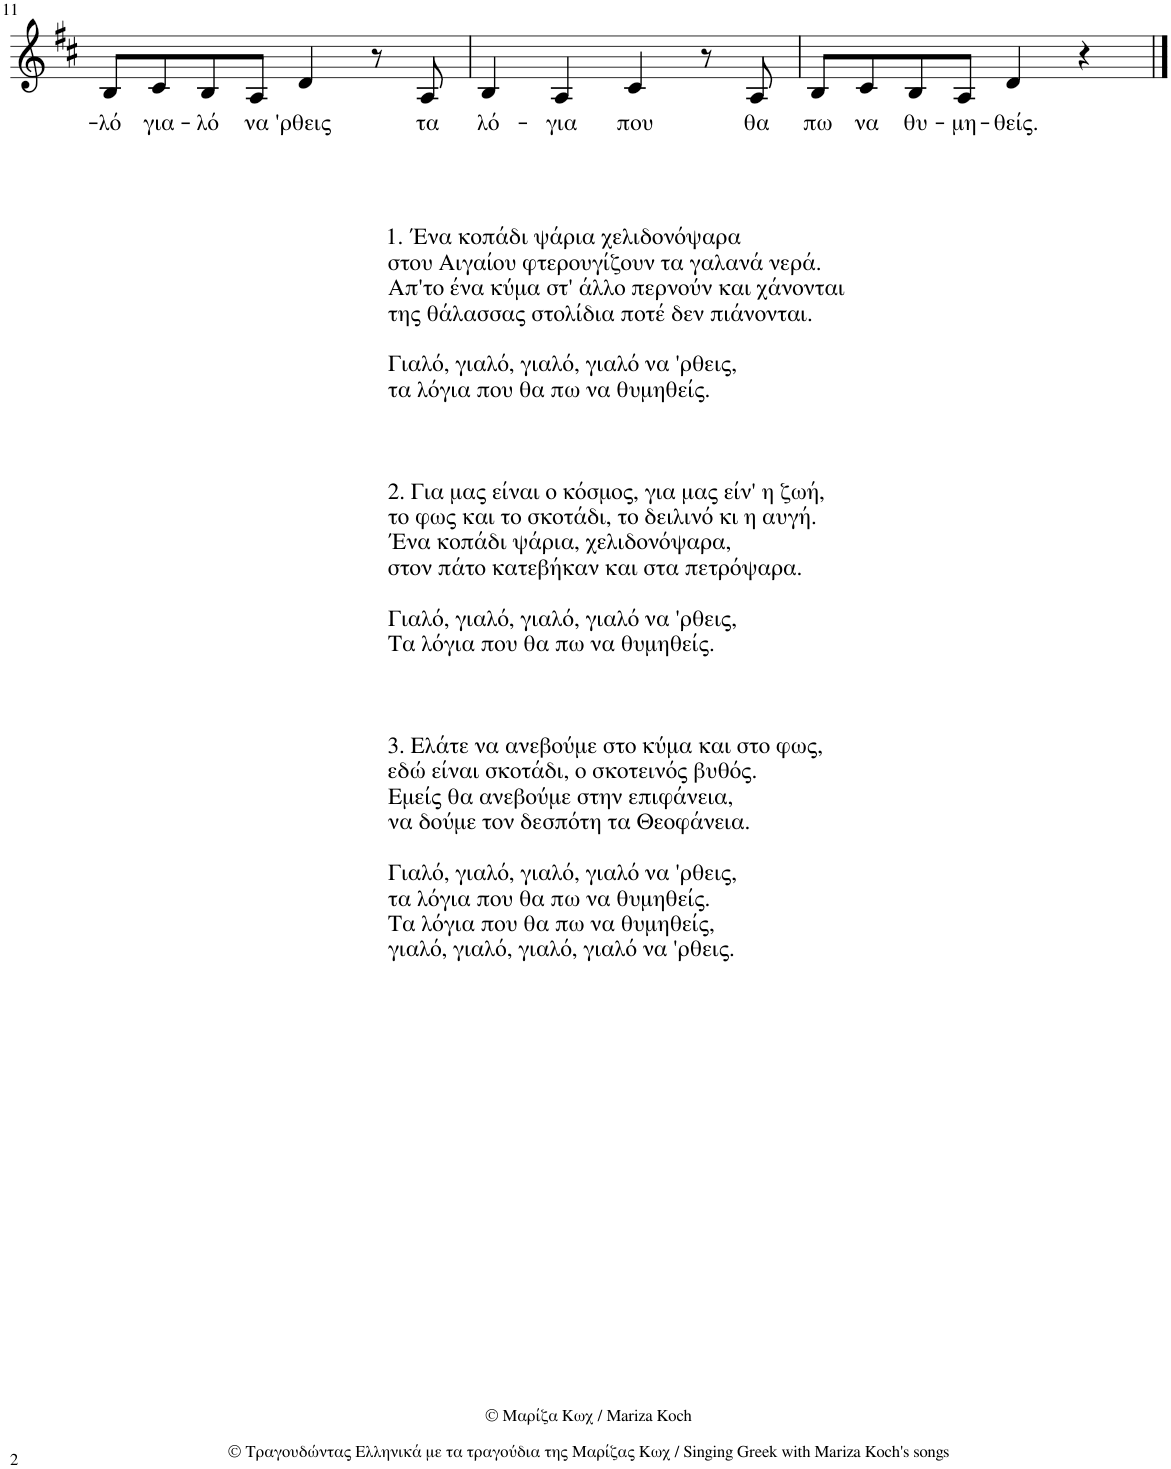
**kern	**text
*part1	*part1
*staff1	*staff1
*I"Piano	*
*I'Pno.	*
!!LO:PB:g=z
*clefG2	*
*k[f#c#]	*
*M4/4	*
=11	=11
!	!LO:LY:b
8B/L	-λό
!	!LO:LY:b
8c#/	για-
!	!LO:LY:b
8B/	-λό
!	!LO:LY:b
8A/J	να
!	!LO:LY:b
4d/	'ρθεις
8r	.
!	!LO:LY:b
8A/	τα
=12	=12
!	!LO:LY:b
4B/	λό-
!	!LO:LY:b
4A/	-για
!	!LO:LY:b
4c#/	που
8r	.
!	!LO:LY:b
8A/	θα
=13	=13
!	!LO:LY:b
8B/L	πω
!	!LO:LY:b
8c#/	να
!	!LO:LY:b
8B/	θυ-
!	!LO:LY:b
8A/J	-μη-
!LO:TX:b:t=1. Ένα κοπάδι ψάρια χελιδονόψαρα	!
!LO:TX:b:t=στου Αιγαίου φτερουγίζουν τα γαλανά νερά.	!
!LO:TX:b:t=Απ'το ένα κύμα στ' άλλο περνούν και χάνονται	!
!LO:TX:b:t=της θάλασσας στολίδια ποτέ δεν πιάνονται.	!
!LO:TX:b:t=Γιαλό, γιαλό, γιαλό, γιαλό να 'ρθεις,	!
!LO:TX:b:t=τα λόγια που θα πω να θυμηθείς.	!
!LO:TX:b:t=2. Για μας είναι ο κόσμος, για μας είν' η ζωή,	!
!LO:TX:b:t=το φως και το σκοτάδι, το δειλινό κι η αυγή.	!
!LO:TX:b:t=Ένα κοπάδι ψάρια, χελιδονόψαρα,	!
!LO:TX:b:t=στον πάτο κατεβήκαν και στα πετρόψαρα.	!
!LO:TX:b:t=Γιαλό, γιαλό, γιαλό, γιαλό να 'ρθεις,	!
!LO:TX:b:t=Τα λόγια που θα πω να θυμηθείς.	!
!LO:TX:b:t=3. Ελάτε να ανεβούμε στο κύμα και στο φως,	!
!LO:TX:b:t=εδώ είναι σκοτάδι, ο σκοτεινός βυθός.	!
!LO:TX:b:t=Εμείς θα ανεβούμε στην επιφάνεια,	!
!LO:TX:b:t=να δούμε τον δεσπότη τα Θεοφάνεια.	!
!LO:TX:b:t=Γιαλό, γιαλό, γιαλό, γιαλό να 'ρθεις,	!
!LO:TX:b:t=τα λόγια που θα πω να θυμηθείς.	!
!LO:TX:b:t=Τα λόγια που θα πω να θυμηθείς,	!
!LO:TX:b:t=γιαλό, γιαλό, γιαλό, γιαλό να 'ρθεις.	!
!	!LO:LY:b
4d/	-θείς.
4r	.
==	==
*-	*-
